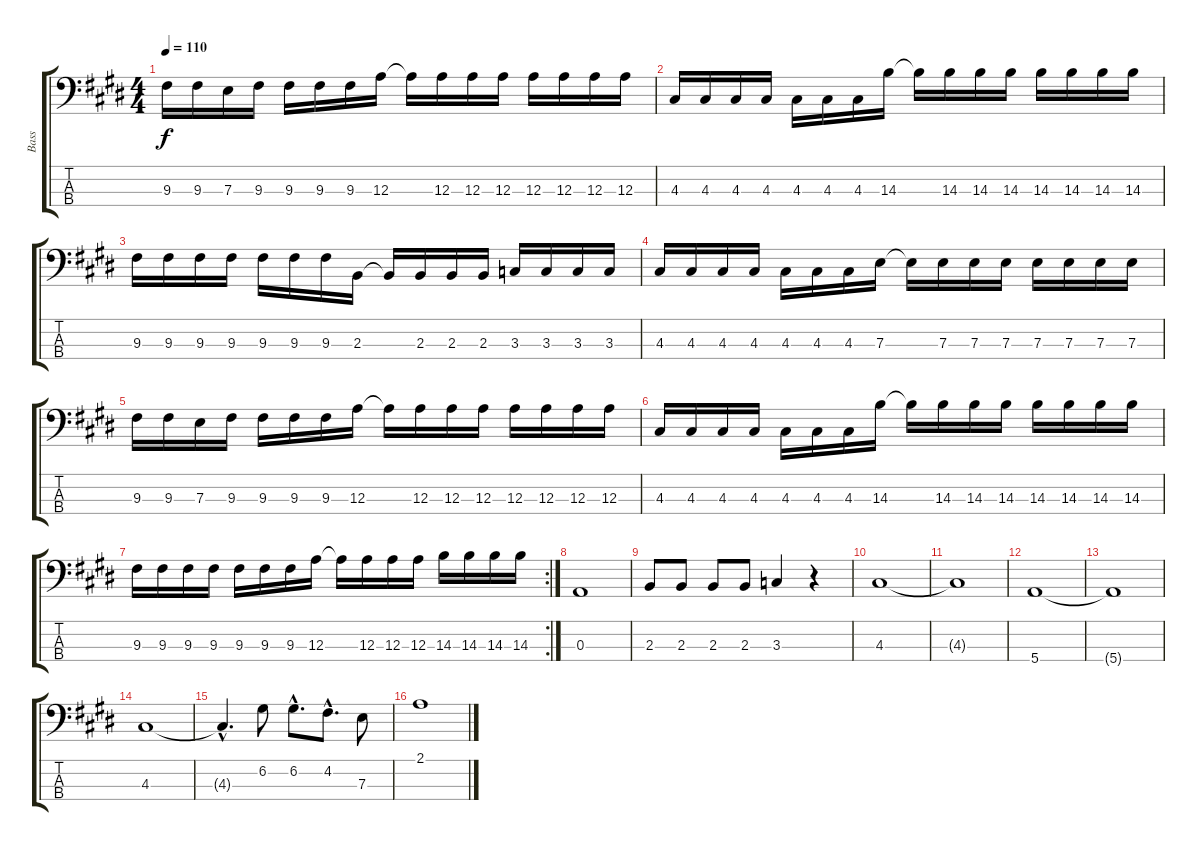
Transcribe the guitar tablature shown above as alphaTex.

\track ("Bass" "Bass") {instrument electricbassfinger}
\staff {score tabs}
\tuning (G2 D2 A1 E1) {hide}
\ts (4 4)
\tempo 110
\clef f4
\ks c#minor
9.3.16{dy f} 9.3.16 7.3.16 9.3.16 9.3.16 9.3.16 9.3.16 12.3.16 12.3{t}.16 12.3.16 12.3.16 12.3.16 12.3.16 12.3.16 12.3.16 12.3.16 |
4.3.16 4.3.16 4.3.16 4.3.16 4.3.16 4.3.16 4.3.16 14.3.16 14.3{t}.16 14.3.16 14.3.16 14.3.16 14.3.16 14.3.16 14.3.16 14.3.16 |
9.3.16 9.3.16 9.3.16 9.3.16 9.3.16 9.3.16 9.3.16 2.3.16 2.3{t}.16 2.3.16 2.3.16 2.3.16 3.3.16 3.3.16 3.3.16 3.3.16 |
4.3.16 4.3.16 4.3.16 4.3.16 4.3.16 4.3.16 4.3.16 7.3.16 7.3{t}.16 7.3.16 7.3.16 7.3.16 7.3.16 7.3.16 7.3.16 7.3.16 |
9.3.16 9.3.16 7.3.16 9.3.16 9.3.16 9.3.16 9.3.16 12.3.16 12.3{t}.16 12.3.16 12.3.16 12.3.16 12.3.16 12.3.16 12.3.16 12.3.16 |
4.3.16 4.3.16 4.3.16 4.3.16 4.3.16 4.3.16 4.3.16 14.3.16 14.3{t}.16 14.3.16 14.3.16 14.3.16 14.3.16 14.3.16 14.3.16 14.3.16 |
\rc 2
9.3.16 9.3.16 9.3.16 9.3.16 9.3.16 9.3.16 9.3.16 12.3.16 12.3{t}.16 12.3.16 12.3.16 12.3.16 14.3.16 14.3.16 14.3.16 14.3.16 |
0.3.1 |
2.3.8 2.3.8 2.3.8 2.3.8 3.3.4 r.4 |
4.3.1 |
4.3{t}.1 |
5.4.1 |
5.4{t}.1 |
4.3.1 |
4.3{hac t}.4{d} 6.2.8 6.2{hac}.8{d} 4.2{hac}.8{d} 7.3.8 |
2.1.1
